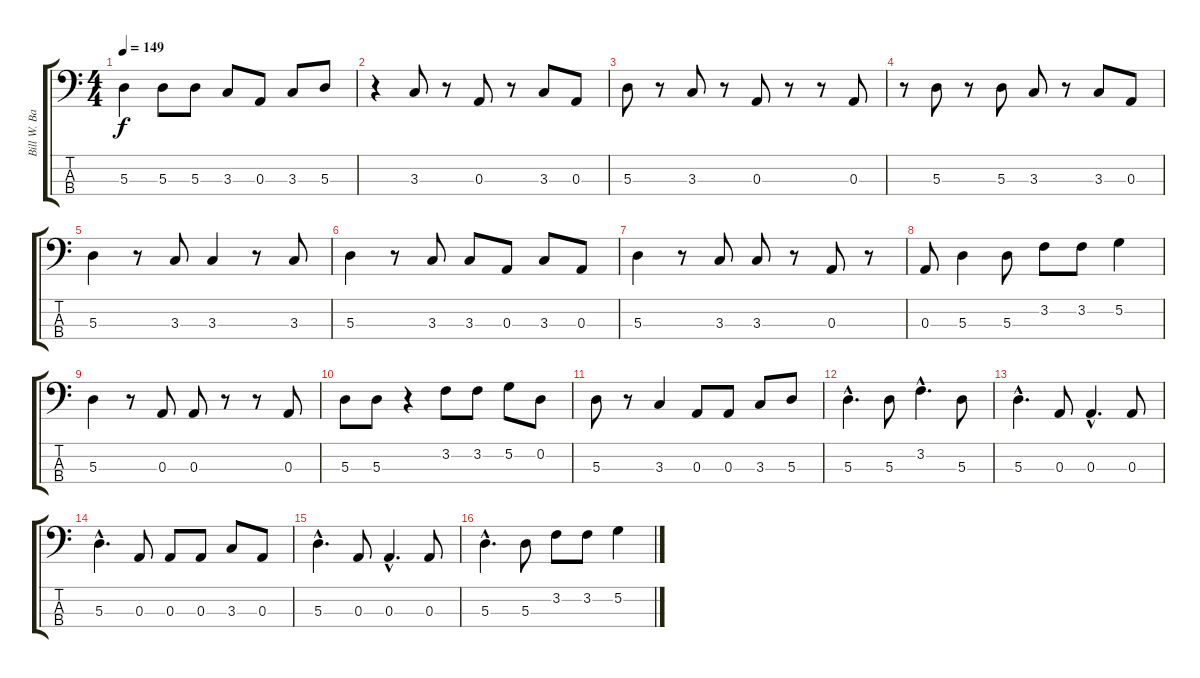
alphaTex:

\track ("Bill W. Bass" "Bill W. Ba") {instrument electricbassfinger}
\staff {score tabs}
\tuning (G2 D2 A1 E1) {hide}
\ts (4 4)
\tempo 149
\clef f4
\ks c
5.3.4{dy f} 5.3.8 5.3.8 3.3.8 0.3.8 3.3.8 5.3.8 |
r.4 3.3.8 r.8 0.3.8 r.8 3.3.8 0.3.8 |
5.3.8 r.8 3.3.8 r.8 0.3.8 r.8 r.8 0.3.8 |
r.8 5.3.8 r.8 5.3.8 3.3.8 r.8 3.3.8 0.3.8 |
5.3.4 r.8 3.3.8 3.3.4 r.8 3.3.8 |
5.3.4 r.8 3.3.8 3.3.8 0.3.8 3.3.8 0.3.8 |
5.3.4 r.8 3.3.8 3.3.8 r.8 0.3.8 r.8 |
0.3.8 5.3.4 5.3.8 3.2.8 3.2.8 5.2.4 |
5.3.4 r.8 0.3.8 0.3.8 r.8 r.8 0.3.8 |
5.3.8 5.3.8 r.4 3.2.8 3.2.8 5.2.8 0.2.8 |
5.3.8 r.8 3.3.4 0.3.8 0.3.8 3.3.8 5.3.8 |
5.3{hac}.4{d} 5.3.8 3.2{hac}.4{d} 5.3.8 |
5.3{hac}.4{d} 0.3.8 0.3{hac}.4{d} 0.3.8 |
5.3{hac}.4{d} 0.3.8 0.3.8 0.3.8 3.3.8 0.3.8 |
5.3{hac}.4{d} 0.3.8 0.3{hac}.4{d} 0.3.8 |
5.3{hac}.4{d} 5.3.8 3.2.8 3.2.8 5.2.4
